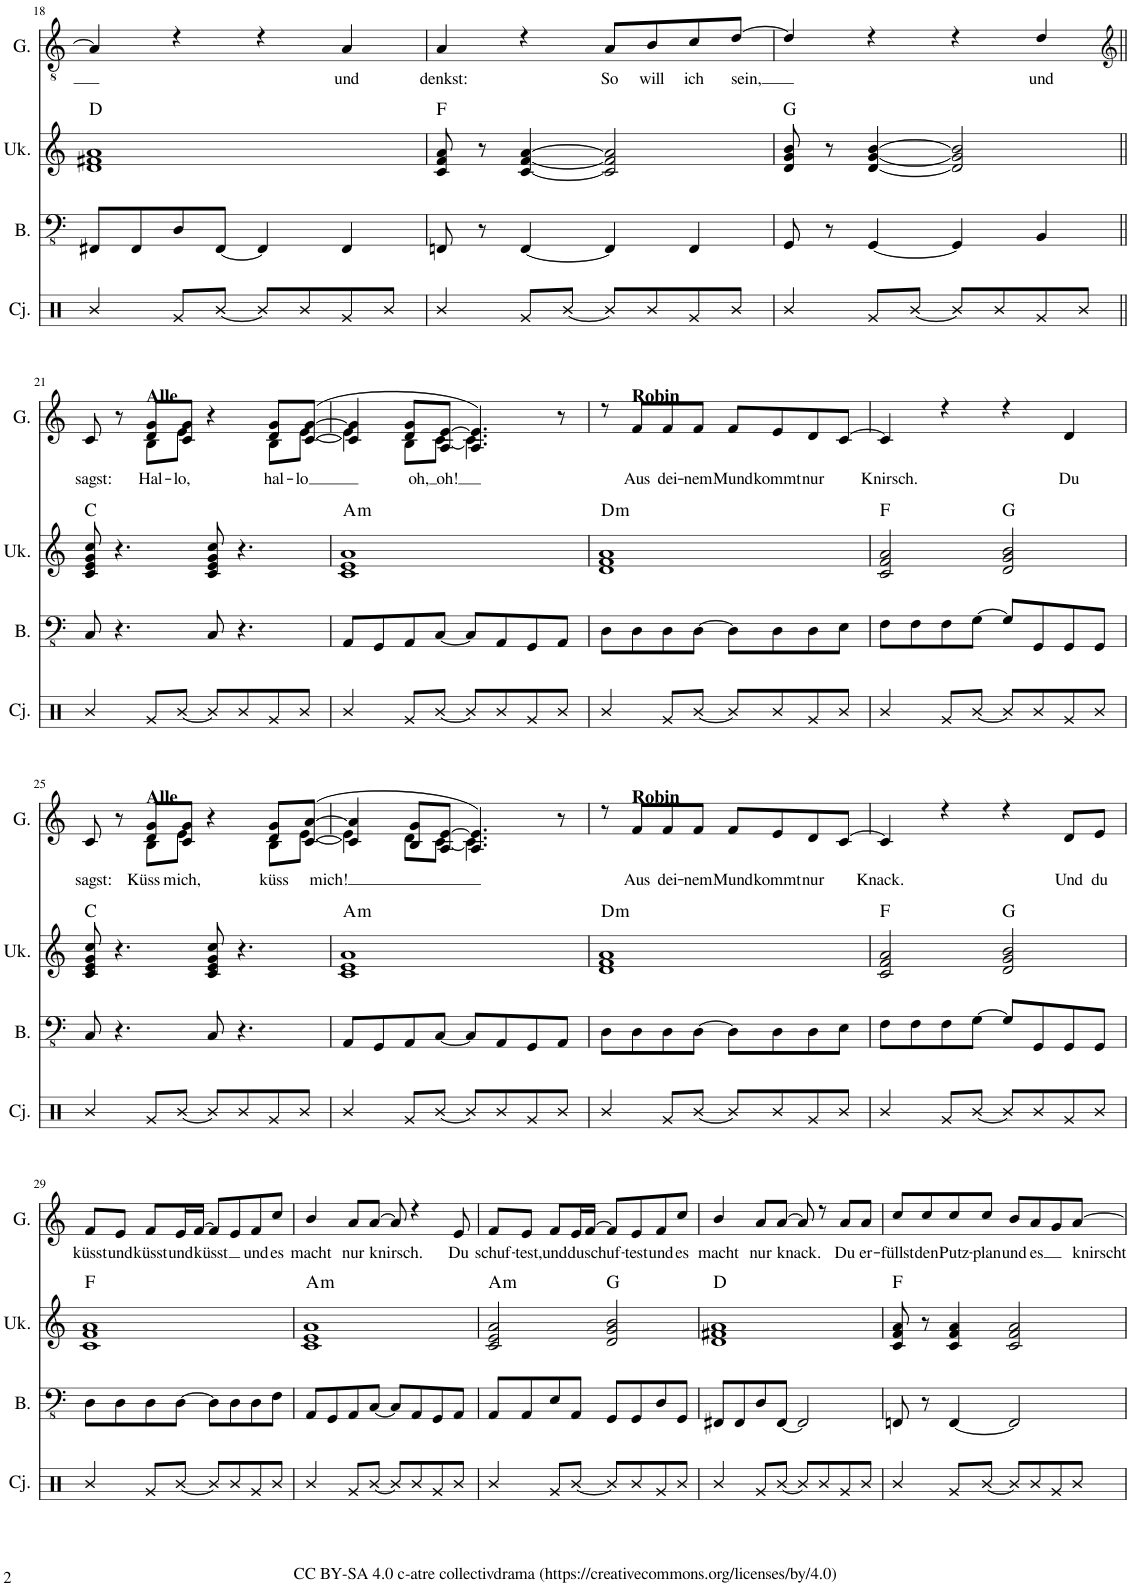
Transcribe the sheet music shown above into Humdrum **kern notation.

**kern	**kern	**harte	**kern	**text
*part3	*part2	*part2	*part1	*part1
*staff3	*staff2	*	*staff1	*staff1
*I"(Kontra-)Bass (Klavier, links)	*I"Ukulele (Klavier, rechts)	*	*I"Gesang	*
*I'B.	*I'Uk.	*	*I'G.	*
!!LO:PB:g=z
*clefFv4	*clefG2	*	*clefGv2	*
*k[]	*k[]	*	*k[]	*
*M4/4	*M4/4	*	*M4/4	*
*met(c)	*met(c)	*	*met(c)	*
=18	=18	=18	=18	=18
*	*	*	*^	*
8FFF#X/L	1d 1f#X 1a	D:maj	4ryy	4A/]	.
8FFF#/	.	.	.	.	.
8DD/	.	.	4ryy	4r	.
[8FFF#/J	.	.	.	.	.
4FFF#/]	.	.	4ryy	4r	.
!	!	!	!	!	!LO:LY:b
4FFF#/	.	.	4ryy	4A/	und
=19	=19	=19	=19	=19	=19
!	!	!	!	!	!LO:LY:b
8FFFn/	8c/ 8f/ 8a/	F:maj	4ryy	4A/	denkst:
8r	8r	.	.	.	.
[4FFF/	[4c/ [4f/ [4a/	.	4ryy	4r	.
!	!	!	!	!	!LO:LY:b
4FFF/]	2c/] 2f/] 2a/]	.	8ryy	8A/L	So
!	!	!	!	!	!LO:LY:b
.	.	.	8ryy	8B/	will
!	!	!	!	!	!LO:LY:b
4FFF/	.	.	8ryy	8c/	ich
!	!	!	!	!	!LO:LY:b
.	.	.	8ryy	[8d/J	sein,
=20	=20	=20	=20	=20	=20
8GGG/	8d/ 8g/ 8b/	G:maj	4ryy	4d/]	.
8r	8r	.	.	.	.
[4GGG/	[4d/ [4g/ [4b/	.	4ryy	4r	.
4GGG/]	2d/] 2g/] 2b/]	.	4ryy	4r	.
!	!	!	!	!	!LO:LY:b
4BBB/	.	.	4ryy	4d/	und
*	*	*	*v	*v	*
!!LO:LB:g=z
=21||	=21||	=21||	=21||	=21||
*	*	*	*clefG2	*
*	*	*	*^	*
*	*	*	*	*^	*
!	!	!	!	!	!	!LO:LY:b
8CC/	8c/ 8e/ 8g/ 8cc/	C:maj	8ryy	8ryy	8c/	sagst:
4.r	4.r	.	8r	8ryy	2..ryy	.
!	!	!	!LO:TX:a:B:t=Alle	!	!	!
!	!	!	!	!	!	!LO:LY:b
.	.	.	8d/ 8g/L	8B\L	.	Hal-
!	!	!	!	!	!	!LO:LY:b
.	.	.	8c/ 8g/J	8e\J	.	-lo,
8CC/	8c/ 8e/ 8g/ 8cc/	.	4r	4ryy	.	.
4.r	4.r	.	.	.	.	.
!	!	!	!	!	!	!LO:LY:b
.	.	.	8d/ 8g/L	8B\L	.	hal-
!	!	!	!	!	!	!LO:LY:b
.	.	.	([8c/ [8g/J	[8e\J	.	-lo
*	*	*	*	*v	*v	*
=22	=22	=22	=22	=22	=22
!	!	!LO:H:kt=m	!	!	!
8AAA/L	1c 1e 1a	A:min	4c/] 4g/]	4e\]	.
8GGG/	.	.	.	.	.
!	!	!	!	!	!LO:LY:b
8AAA/	.	.	8d/ 8g/L	8B\L	oh,
!	!	!	!	!	!LO:LY:b
[8CC/J	.	.	8A/ [8e/J	[8c\J	oh!
8CC/L]	.	.	4.A/ 4.e/])	4.c\]	.
8AAA/	.	.	.	.	.
8GGG/	.	.	.	.	.
8AAA/J	.	.	8r	8ryy	.
=23	=23	=23	=23	=23	=23
!	!	!LO:H:kt=m	!	!	!
8DD\L	1d 1f 1a	D:min	1ryy	8r	.
!	!	!	!	!LO:TX:a:B:t=Robin	!
!	!	!	!	!	!LO:LY:b
8DD\	.	.	.	8f/L	Aus
!	!	!	!	!	!LO:LY:b
8DD\	.	.	.	8f/	dei-
!	!	!	!	!	!LO:LY:b
[8DD\J	.	.	.	8f/J	-nem
!	!	!	!	!	!LO:LY:b
8DD\L]	.	.	.	8f/L	Mund
!	!	!	!	!	!LO:LY:b
8DD\	.	.	.	8e/	kommt
!	!	!	!	!	!LO:LY:b
8DD\	.	.	.	8d/	nur
!	!	!	!	!	!LO:LY:b
8EE\J	.	.	.	[8c/J	Knirsch.
=24	=24	=24	=24	=24	=24
8FF\L	2c/ 2f/ 2a/	F:maj	1ryy	4c/]	.
8FF\	.	.	.	.	.
8FF\	.	.	.	4r	.
[8GG\J	.	.	.	.	.
8GG/L]	2d/ 2g/ 2b/	G:maj	.	4r	.
8GGG/	.	.	.	.	.
!	!	!	!	!	!LO:LY:b
8GGG/	.	.	.	4d/	Du
8GGG/J	.	.	.	.	.
!!LO:LB:g=z
=25	=25	=25	=25	=25	=25
*	*	*	*	*^	*
!	!	!	!	!	!	!LO:LY:b
8CC/	8c/ 8e/ 8g/ 8cc/	C:maj	8ryy	8ryy	8c/	sagst:
4.r	4.r	.	8r	8ryy	2..ryy	.
!	!	!	!LO:TX:a:B:t=Alle	!	!	!
!	!	!	!	!	!	!LO:LY:b
.	.	.	8d/ 8g/L	8B\L	.	Küss
!	!	!	!	!	!	!LO:LY:b
.	.	.	8c/ 8g/J	8e\J	.	mich,
8CC/	8c/ 8e/ 8g/ 8cc/	.	4r	4ryy	.	.
4.r	4.r	.	.	.	.	.
!	!	!	!	!	!	!LO:LY:b
.	.	.	8d/ 8g/L	8B\L	.	küss
!	!	!	!	!	!	!LO:LY:b
.	.	.	([8c/ [8a/J	[8e\J	.	mich!
=26	=26	=26	=26	=26	=26	=26
!	!	!LO:H:kt=m	!	!	!	!
8AAA/L	1c 1e 1a	A:min	4c/] 4a/]	4e\]	2..ryy	.
8GGG/	.	.	.	.	.	.
8AAA/	.	.	8B/ 8g/L	8d\L	.	.
[8CC/J	.	.	8A/ [8e/J	[8c\J	.	.
8CC/L]	.	.	4.A/ 4.e/])	4.c\]	.	.
8AAA/	.	.	.	.	.	.
8GGG/	.	.	.	.	.	.
8AAA/J	.	.	8r	8ryy	8ryy	.
=27	=27	=27	=27	=27	=27	=27
!	!	!LO:H:kt=m	!	!	!	!
*	*	*	*	*v	*v	*
8DD\L	1d 1f 1a	D:min	1ryy	8r	.
!	!	!	!	!LO:TX:a:B:t=Robin	!
!	!	!	!	!	!LO:LY:b
8DD\	.	.	.	8f/L	Aus
!	!	!	!	!	!LO:LY:b
8DD\	.	.	.	8f/	dei-
!	!	!	!	!	!LO:LY:b
[8DD\J	.	.	.	8f/J	-nem
!	!	!	!	!	!LO:LY:b
8DD\L]	.	.	.	8f/L	Mund
!	!	!	!	!	!LO:LY:b
8DD\	.	.	.	8e/	kommt
!	!	!	!	!	!LO:LY:b
8DD\	.	.	.	8d/	nur
!	!	!	!	!	!LO:LY:b
8EE\J	.	.	.	[8c/J	Knack.
=28	=28	=28	=28	=28	=28
8FF\L	2c/ 2f/ 2a/	F:maj	1ryy	4c/]	.
8FF\	.	.	.	.	.
8FF\	.	.	.	4r	.
[8GG\J	.	.	.	.	.
8GG/L]	2d/ 2g/ 2b/	G:maj	.	4r	.
8GGG/	.	.	.	.	.
!	!	!	!	!	!LO:LY:b
8GGG/	.	.	.	8d/L	Und
!	!	!	!	!	!LO:LY:b
8GGG/J	.	.	.	8e/J	du
!!LO:LB:g=z	!!
=29	=29	=29	=29	=29	=29
!	!	!	!	!	!LO:LY:b
8DD\L	1c 1f 1a	F:maj	1ryy	8f/L	küsst
!	!	!	!	!	!LO:LY:b
8DD\	.	.	.	8e/J	und
!	!	!	!	!	!LO:LY:b
8DD\	.	.	.	8f/L	küsst
!	!	!	!	!	!LO:LY:b
[8DD\J	.	.	.	16e/L	und
!	!	!	!	!	!LO:LY:b
.	.	.	.	[16f/JJ	küsst
8DD\L]	.	.	.	8f/L]	.
8DD\	.	.	.	8e/	.
!	!	!	!	!	!LO:LY:b
8DD\	.	.	.	8f/	und
!	!	!	!	!	!LO:LY:b
8FF\J	.	.	.	8cc/J	es
=30	=30	=30	=30	=30	=30
!	!	!LO:H:kt=m	!	!	!LO:LY:b
8AAA/L	1c 1e 1a	A:min	1ryy	4b/	macht
8GGG/	.	.	.	.	.
!	!	!	!	!	!LO:LY:b
8AAA/	.	.	.	8a/L	nur
!	!	!	!	!	!LO:LY:b
[8CC/J	.	.	.	[8a/J	knirsch.
8CC/L]	.	.	.	8a/]	.
8AAA/	.	.	.	4r	.
8GGG/	.	.	.	.	.
!	!	!	!	!	!LO:LY:b
8AAA/J	.	.	.	8e/	Du
=31	=31	=31	=31	=31	=31
!	!	!LO:H:kt=m	!	!	!LO:LY:b
8AAA/L	2c/ 2e/ 2a/	A:min	1ryy	8f/L	schuf-
!	!	!	!	!	!LO:LY:b
8AAA/	.	.	.	8e/J	-test,
!	!	!	!	!	!LO:LY:b
8EE/	.	.	.	8f/L	und
!	!	!	!	!	!LO:LY:b
8AAA/J	.	.	.	16e/L	du
!	!	!	!	!	!LO:LY:b
.	.	.	.	[16f/JJ	-schuf-
8GGG/L	2d/ 2g/ 2b/	G:maj	.	8f/L]	.
!	!	!	!	!	!LO:LY:b
8GGG/	.	.	.	8e/	-test
!	!	!	!	!	!LO:LY:b
8DD/	.	.	.	8f/	und
!	!	!	!	!	!LO:LY:b
8GGG/J	.	.	.	8cc/J	es
=32	=32	=32	=32	=32	=32
!	!	!	!	!	!LO:LY:b
8FFF#X/L	1d 1f#X 1a	D:maj	1ryy	4b/	macht
8FFF#/	.	.	.	.	.
!	!	!	!	!	!LO:LY:b
8DD/	.	.	.	8a/L	nur
!	!	!	!	!	!LO:LY:b
[8FFF#/J	.	.	.	[8a/J	knack.
2FFF#/]	.	.	.	8a/]	.
.	.	.	.	8r	.
!	!	!	!	!	!LO:LY:b
.	.	.	.	8a/L	Du
!	!	!	!	!	!LO:LY:b
.	.	.	.	8a/J	er-
=33	=33	=33	=33	=33	=33
!	!	!	!	!	!LO:LY:b
8FFFn/	8c/ 8f/ 8a/	F:maj	1ryy	8cc/L	-füllst
!	!	!	!	!	!LO:LY:b
8r	8r	.	.	8cc/	den
!	!	!	!	!	!LO:LY:b
[4FFF/	4c/ 4f/ 4a/	.	.	8cc/	Putz-
!	!	!	!	!	!LO:LY:b
.	.	.	.	8cc/J	-plan
!	!	!	!	!	!LO:LY:b
2FFF/]	2c/ 2f/ 2a/	.	.	8b/L	und
!	!	!	!	!	!LO:LY:b
.	.	.	.	8a/	es
.	.	.	.	8g/	.
!	!	!	!	!	!LO:LY:b
.	.	.	.	[8a/J	knirscht
*	*	*	*v	*v	*
=	=	=	=	=
*-	*-	*-	*-	*-
